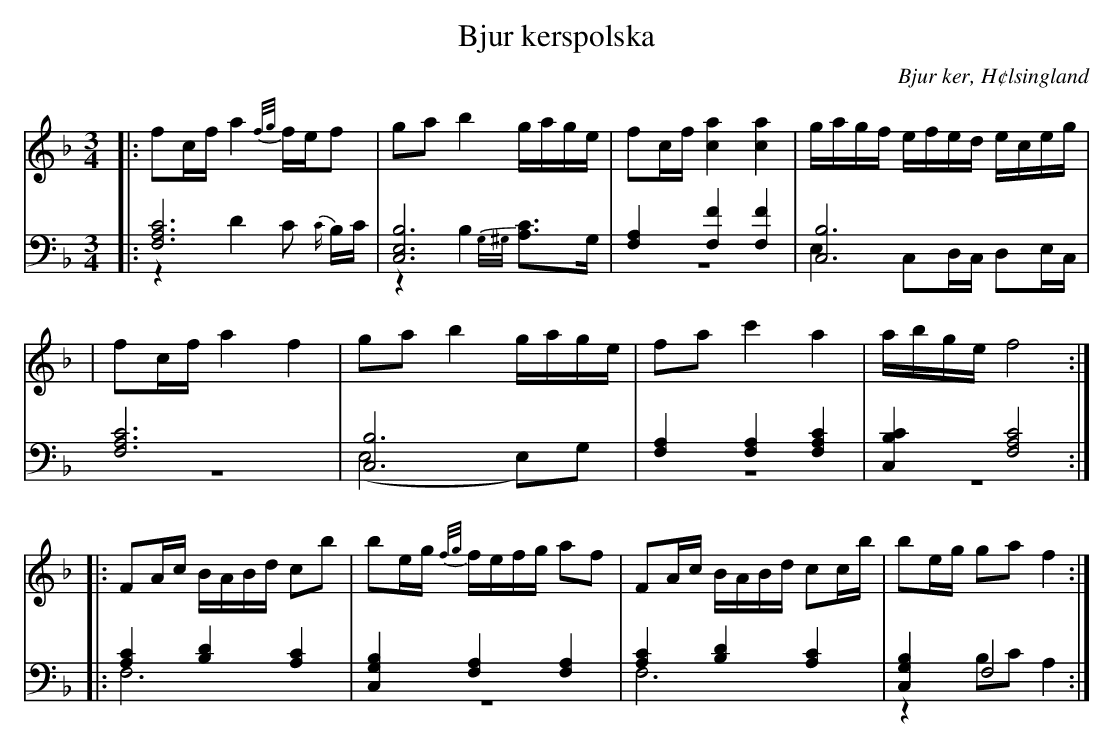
X:1
T: Bjur kerspolska
O: Bjur ker, H¢lsingland
M: 3/4
L: 1/8
K: F
V:1
V:2
V:3 merge
V: 1
|:fc/f/ a2 {f/g/}f/e/f|ga b2 g/a/g/e/|fc/f/ [c2a2] [c2a2]|g/a/g/f/ e/f/e/d/ e/c/e/g/|
|fc/f/ a2 f2|ga b2 g/a/g/e/|fa c'2 a2| a/b/g/e/ f4:|
|:FA/c/ B/A/B/d/ cb|be/g/ {f/g/}f/e/f/g/ af|FA/c/ B/A/B/d/ cc/b/|be/g/ ga f2:|
V:2 clef=bass
|:[F,6A,6C6]|[C,6E,6B,6]|[F,2A,2] [F,2F2] [F,2F2]|[C,6B,6]|
[F,6A,6C6]|[C,6B,6]|[F,2A,2] [F,2A,2] [F,2A,2C2]|[C,2B,2C2] [F,4A,4C4]:|
 |:[A,2C2] [B,2D2] [A,2C2]|[C,2G,2B,2] [F,2A,2] [F,2A,2]|[A,2C2] [B,2D2] [A,2C2]|[C,2G,2B,2] F,4 :|
V:3 clef=bass
 |:z2D2 C {C/}B,/C/|z2 B,2 {G,/^G,/}[A,C]>G,|z6|E,2 C,D,/C,/ D,E,/C,/|
 |z6|(E,4 E,)G,|z6|z6:|
|:F,6|z6|F,6|z2 B,C A,2:|
